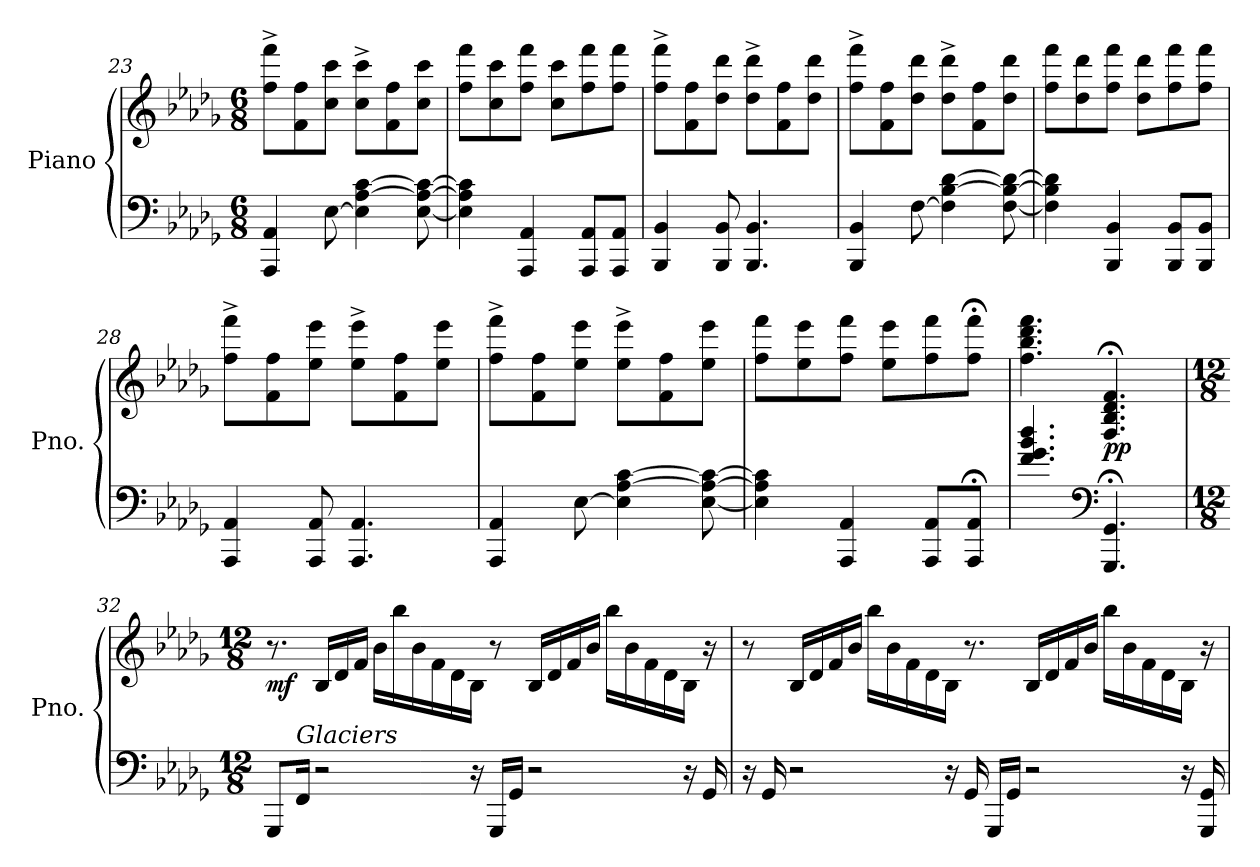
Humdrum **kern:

**kern	**kern	**dynam
*part1	*part1	*part1
*staff2	*staff1	*staff1/2
*I"Piano	*	*
*I'Pno.	*	*
*clefF4	*clefG2	*
*k[b-e-a-d-g-]	*k[b-e-a-d-g-]	*
*M6/8	*M6/8	*
=23	=23	=23
4AAA-/ 4AA-/	8ff\^ 8fff\^L	.
.	8f\ 8ff\	.
[8E-\	8cc\ 8ccc\J	.
4E-\] [4A-\ [4c\	8cc\^ 8ccc\^L	.
.	8f\ 8ff\	.
[8E-\ 8A-\_ 8c\_	8cc\ 8ccc\J	.
=24	=24	=24
4E-\] 4A-\] 4c\]	8ff\ 8fff\L	.
.	8cc\ 8ccc\	.
4AAA-/ 4AA-/	8ff\ 8fff\J	.
.	8cc\ 8ccc\L	.
8AAA-/ 8AA-/L	8ff\ 8fff\	.
8AAA-/ 8AA-/J	8ff\ 8fff\J	.
=25	=25	=25
4BBB-/ 4BB-/	8ff\^ 8fff\^L	.
.	8f\ 8ff\	.
8BBB-/ 8BB-/	8dd-\ 8ddd-\J	.
4.BBB-/ 4.BB-/	8dd-\^ 8ddd-\^L	.
.	8f\ 8ff\	.
.	8dd-\ 8ddd-\J	.
=26	=26	=26
4BBB-/ 4BB-/	8ff\^ 8fff\^L	.
.	8f\ 8ff\	.
[8F\	8dd-\ 8ddd-\J	.
4F\] [4B-\ [4d-\	8dd-\^ 8ddd-\^L	.
.	8f\ 8ff\	.
[8F\ 8B-\_ 8d-\_	8dd-\ 8ddd-\J	.
=27	=27	=27
4F\] 4B-\] 4d-\]	8ff\ 8fff\L	.
.	8dd-\ 8ddd-\	.
4BBB-/ 4BB-/	8ff\ 8fff\J	.
.	8dd-\ 8ddd-\L	.
8BBB-/ 8BB-/L	8ff\ 8fff\	.
8BBB-/ 8BB-/J	8ff\ 8fff\J	.
!!LO:LB:g=z
=28	=28	=28
4AAA-/ 4AA-/	8ff\^ 8fff\^L	.
.	8f\ 8ff\	.
8AAA-/ 8AA-/	8ee-\ 8eee-\J	.
4.AAA-/ 4.AA-/	8ee-\^ 8eee-\^L	.
.	8f\ 8ff\	.
.	8ee-\ 8eee-\J	.
=29	=29	=29
4AAA-/ 4AA-/	8ff\^ 8fff\^L	.
.	8f\ 8ff\	.
[8E-\	8ee-\ 8eee-\J	.
4E-\] [4A-\ [4c\	8ee-\^ 8eee-\^L	.
.	8f\ 8ff\	.
[8E-\ 8A-\_ 8c\_	8ee-\ 8eee-\J	.
=30	=30	=30
4E-\] 4A-\] 4c\]	8ff\ 8fff\L	.
.	8ee-\ 8eee-\	.
4AAA-/ 4AA-/	8ff\ 8fff\J	.
.	8ee-\ 8eee-\L	.
8AAA-/ 8AA-/L	8ff\ 8fff\	.
8AAA-/;< 8AA-/;<J	8ff\;< 8fff\;<J	.
=31	=31	=31
4.f/ 4.g-/ 4.b-/ 4.dd-/	4.ff\ 4.bb-\ 4.ddd-\ 4.fff\	.
*clefF4	*	*
!	!	!LO:DY:b
4.GGG-/;< 4.GG-/;<	4.F/;< 4.B-/;< 4.d-/;< 4.f/;<	pp
=32	=32	=32
*M12/8	*M12/8	*
*	*MM158	*
!	!	!LO:DY:b
8GGG-/L	8.r	mf
!LO:TX:a:i:t=Glaciers	!	!
16FF/Jk	.	.
2r	16B-/LL	.
.	16d-/	.
.	16f/JJ	.
.	16b-\LL	.
.	16bb-\	.
.	16b-\	.
.	16f\	.
.	16d-\	.
16r	16B-\JJ	.
16GGG-/LL	8r	.
16GG-/JJ	.	.
2r	16B-/LL	.
.	16d-/	.
.	16f/	.
.	16b-/JJ	.
.	16bb-\LL	.
.	16b-\	.
.	16f\	.
.	16d-\	.
16r	16B-\JJ	.
16GG-/	16r	.
!!LO:LB:g=z
=33	=33	=33
16r	8r	.
16GG-/	.	.
2r	16B-/LL	.
.	16d-/	.
.	16f/	.
.	16b-/JJ	.
.	16bb-\LL	.
.	16b-\	.
.	16f\	.
.	16d-\	.
16r	16B-\JJ	.
16GG-/	8.r	.
16GGG-/LL	.	.
16GG-/JJ	.	.
2r	16B-/LL	.
.	16d-/	.
.	16f/	.
.	16b-/JJ	.
.	16bb-\LL	.
.	16b-\	.
.	16f\	.
.	16d-\	.
16r	16B-\JJ	.
16GGG-/ 16GG-/	16r	.
=	=	=
*-	*-	*-
